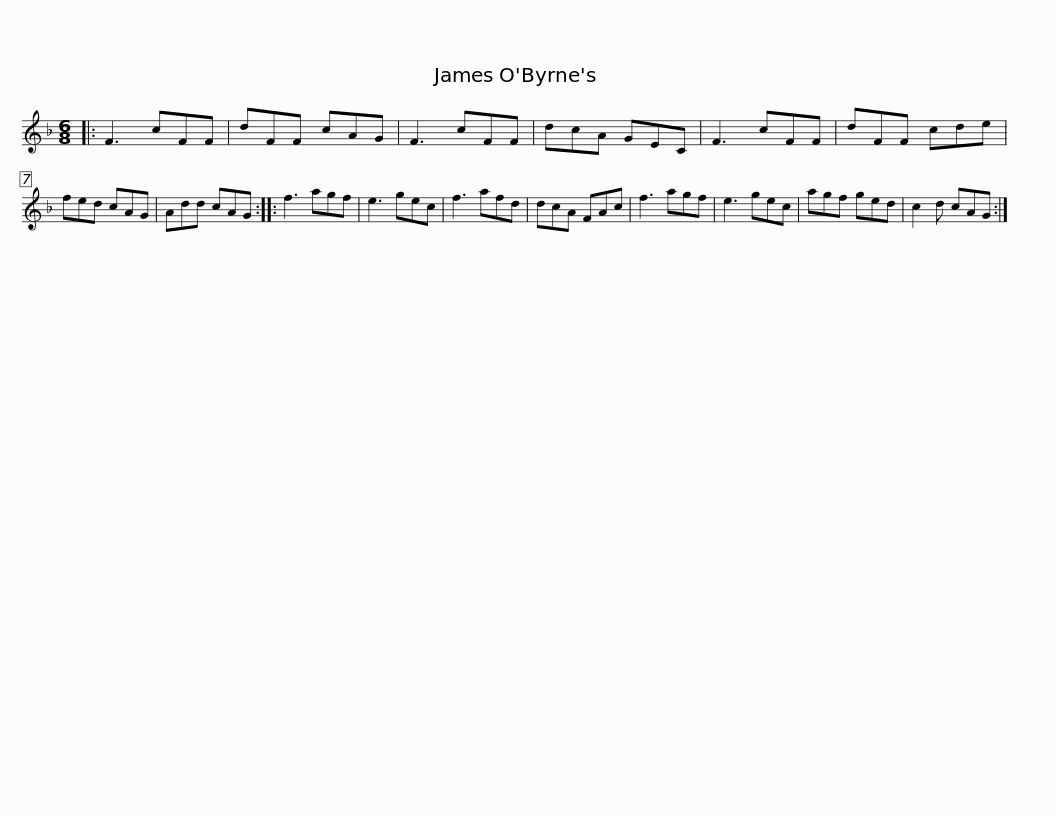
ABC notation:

X:1
L:1/8
M:6/8
I:linebreak $
K:F
V:1 treble
V:1
|: F3 cFF | dFF cAG | F3 cFF | dcA GEC | F3 cFF | %5
 dFF cde | fed cAG |$ Add cAG :: f3 agf | e3 gec | %10
 f3 afd | dcA FAc | f3 agf | e3 gec | agf ged |$ %15
 c2 d cAG :| %16
